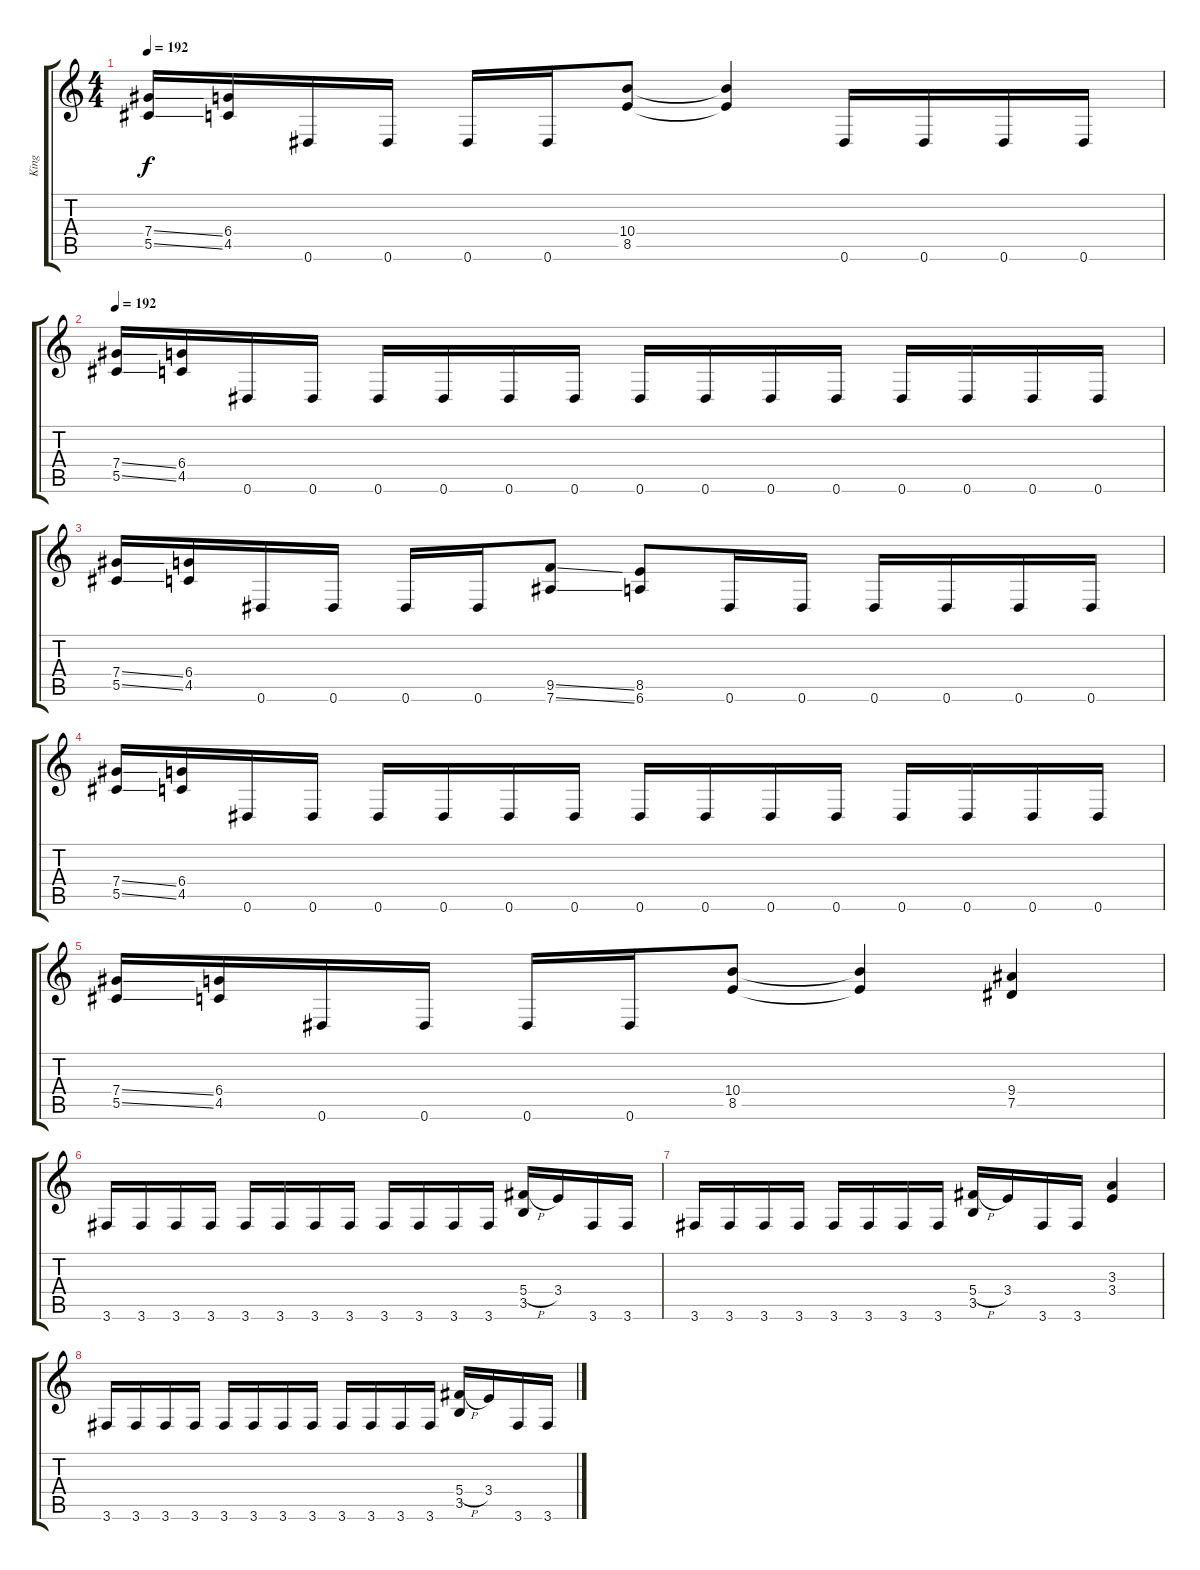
\track ("King" "King") {instrument distortionguitar}
\staff {score tabs}
\tuning (Eb4 Bb3 Gb3 Db3 Ab2 Eb2) {hide}
\ts (4 4)
\tempo 192
\clef g2
\ks c
(7.4{ss} 5.5{ss}).16{dy f} (6.4 4.5).16 0.6.16 0.6.16 0.6.16 0.6.16 (10.4 8.5).8 (10.4{t} 8.5{t}).4 0.6.16 0.6.16 0.6.16 0.6.16 |
\tempo 192
(7.4{ss} 5.5{ss}).16 (6.4 4.5).16 0.6.16 0.6.16 0.6.16 0.6.16 0.6.16 0.6.16 0.6.16 0.6.16 0.6.16 0.6.16 0.6.16 0.6.16 0.6.16 0.6.16 |
(7.4{ss} 5.5{ss}).16 (6.4 4.5).16 0.6.16 0.6.16 0.6.16 0.6.16 (9.5{ss} 7.6{ss}).8 (8.5 6.6).8 0.6.16 0.6.16 0.6.16 0.6.16 0.6.16 0.6.16 |
(7.4{ss} 5.5{ss}).16 (6.4 4.5).16 0.6.16 0.6.16 0.6.16 0.6.16 0.6.16 0.6.16 0.6.16 0.6.16 0.6.16 0.6.16 0.6.16 0.6.16 0.6.16 0.6.16 |
(7.4{ss} 5.5{ss}).16 (6.4 4.5).16 0.6.16 0.6.16 0.6.16 0.6.16 (10.4 8.5).8 (10.4{t} 8.5{t}).4 (9.4 7.5).4 |
3.6.16 3.6.16 3.6.16 3.6.16 3.6.16 3.6.16 3.6.16 3.6.16 3.6.16 3.6.16 3.6.16 3.6.16 (5.4{h} 3.5).16 3.4.16 3.6.16 3.6.16 |
3.6.16 3.6.16 3.6.16 3.6.16 3.6.16 3.6.16 3.6.16 3.6.16 (5.4{h} 3.5).16 3.4.16 3.6.16 3.6.16 (3.3 3.4).4 |
3.6.16 3.6.16 3.6.16 3.6.16 3.6.16 3.6.16 3.6.16 3.6.16 3.6.16 3.6.16 3.6.16 3.6.16 (5.4{h} 3.5).16 3.4.16 3.6.16 3.6.16
